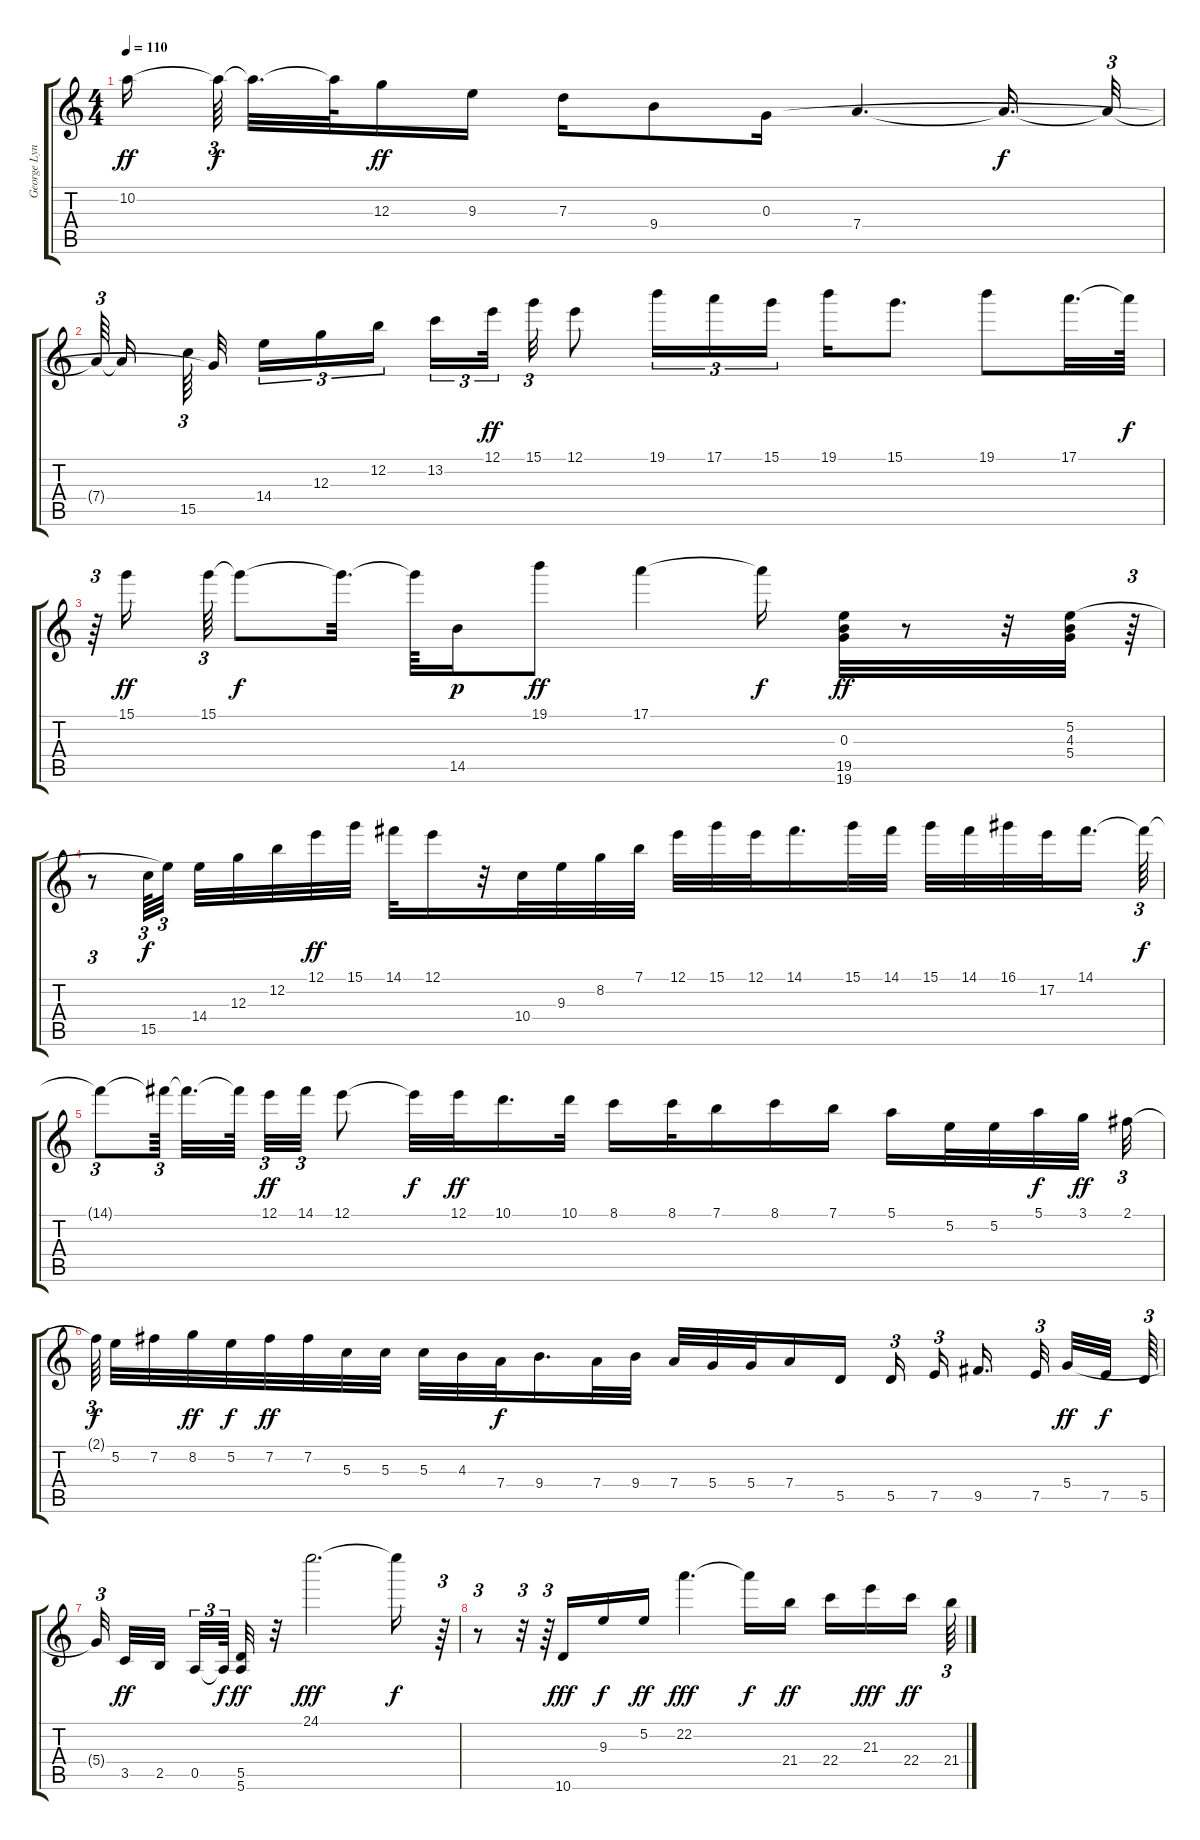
\track ("George Lynch" "George Lyn") {instrument distortionguitar}
\staff {score tabs}
\tuning (E4 B3 G3 D3 A2 E2) {hide}
\ts (4 4)
\tempo 110
\clef g2
\ks c
10.2.16{dy ff beam splitsecondary} 10.2{t}.64{tu (3 2) dy f beam splitsecondary} 10.2{t}.32{d} 10.2{t}.64 12.3.16{dy ff} 9.3.16 7.3.16 9.4.8 0.3.16 7.4.4{d} 7.4{t}.16{d dy f} 7.4{t}.32{tu (3 2)} |
7.4{t}.64{tu (3 2) beam splitsecondary} 7.4{t}.16{beam splitsecondary} 15.5.64{tu (3 2) beam splitsecondary} 0.3{t}.32{beam splitsecondary} 14.4.16{tu (3 2)} 12.3.16{tu (3 2)} 12.2.16{tu (3 2) beam splitsecondary} 13.2.16{tu (3 2)} 12.1.32{tu (3 2) dy ff beam splitsecondary} 15.1.32{tu (3 2)} 12.1.8 19.1.16{tu (3 2)} 17.1.16{tu (3 2)} 15.1.16{tu (3 2) beam splitsecondary} 19.1.16 15.1.8{d} 19.1.8 17.1.32{d} 17.1{t}.64{dy f} |
r.64{tu (3 2)} 15.1.16{dy ff beam splitsecondary} 15.1.64{tu (3 2)} 15.1{t}.8{dy f} 15.1{t}.32{d} 15.1{t}.64 14.5.16{dy p} 19.1.8{dy ff} 17.1.4 17.1{t}.16{dy f} (0.3 19.5 19.6).32{dy ff} r.8 r.32 (5.2 4.3 5.4).32 r.64{tu (3 2)} |
r.8{tu (3 2)} 15.5.64{tu (3 2) dy f} 5.2{t}.32{tu (3 2) beam splitsecondary} 14.4.32 12.3.32 12.2.32 12.1.32{dy ff} 15.1.32 14.1.32 12.1.16 r.32 10.4.32 9.3.32 8.2.32 7.1.32 12.1.32 15.1.32 12.1.32 14.1.16{d} 15.1.32 14.1.32 15.1.32 14.1.32 16.1.32 17.2.32 14.1.16{d beam splitsecondary} 14.1{t}.64{tu (3 2) dy f} |
14.1{t}.8{tu (3 2)} 14.1{t}.64{tu (3 2) beam splitsecondary} 14.1{t}.32{d} 14.1{t}.64{beam splitsecondary} 12.1.32{tu (3 2) dy ff} 14.1.32{tu (3 2)} 12.1.8 12.1{t}.32{dy f} 12.1.32{dy ff} 10.1.16{d} 10.1.32 8.1.16 8.1.32 7.1.16 8.1.16 7.1.16 5.1.16 5.2.32 5.2.32 5.1.32{dy f} 3.1.32{dy ff beam splitsecondary} 2.1.32{tu (3 2)} |
2.1{t}.64{tu (3 2) dy f beam splitsecondary} 5.2.32 7.2.32 8.2.32{dy ff} 5.2.32{dy f} 7.2.32{dy ff} 7.2.32 5.3.32 5.3.32 5.3.32 4.3.32 7.4.32{dy f} 9.4.16{d} 7.4.32 9.4.32 7.4.32 5.4.32 5.4.32 7.4.16 5.5.16{beam splitsecondary} 5.5.16{tu (3 2)} 7.5.16{tu (3 2) beam splitsecondary} 9.5.16{d beam splitsecondary} 7.5.32{tu (3 2) beam splitsecondary} 5.4.32{dy ff} 7.5.32{dy f beam splitsecondary} 5.5.64{tu (3 2)} |
5.4{t}.32{tu (3 2) beam splitsecondary} 3.5.32{dy ff} 2.5.32{beam splitsecondary} 0.5.32{tu (3 2)} 0.5{t}.64{tu (3 2) dy f beam splitsecondary} (5.5 5.6).32{dy ff} r.32 24.1.2{d dy fff} 24.1{t}.16{dy f} r.64{tu (3 2)} |
r.8{tu (3 2)} r.32{tu (3 2)} r.64{tu (3 2)} 10.6.16{dy fff} 9.3.16{dy f} 5.2.16{dy ff} 22.2.4{d dy fff} 22.2{t}.16{dy f} 21.4.16{dy ff} 22.4.16 21.3.16{dy fff} 22.4.16{dy ff beam splitsecondary} 21.4.64{tu (3 2)}
